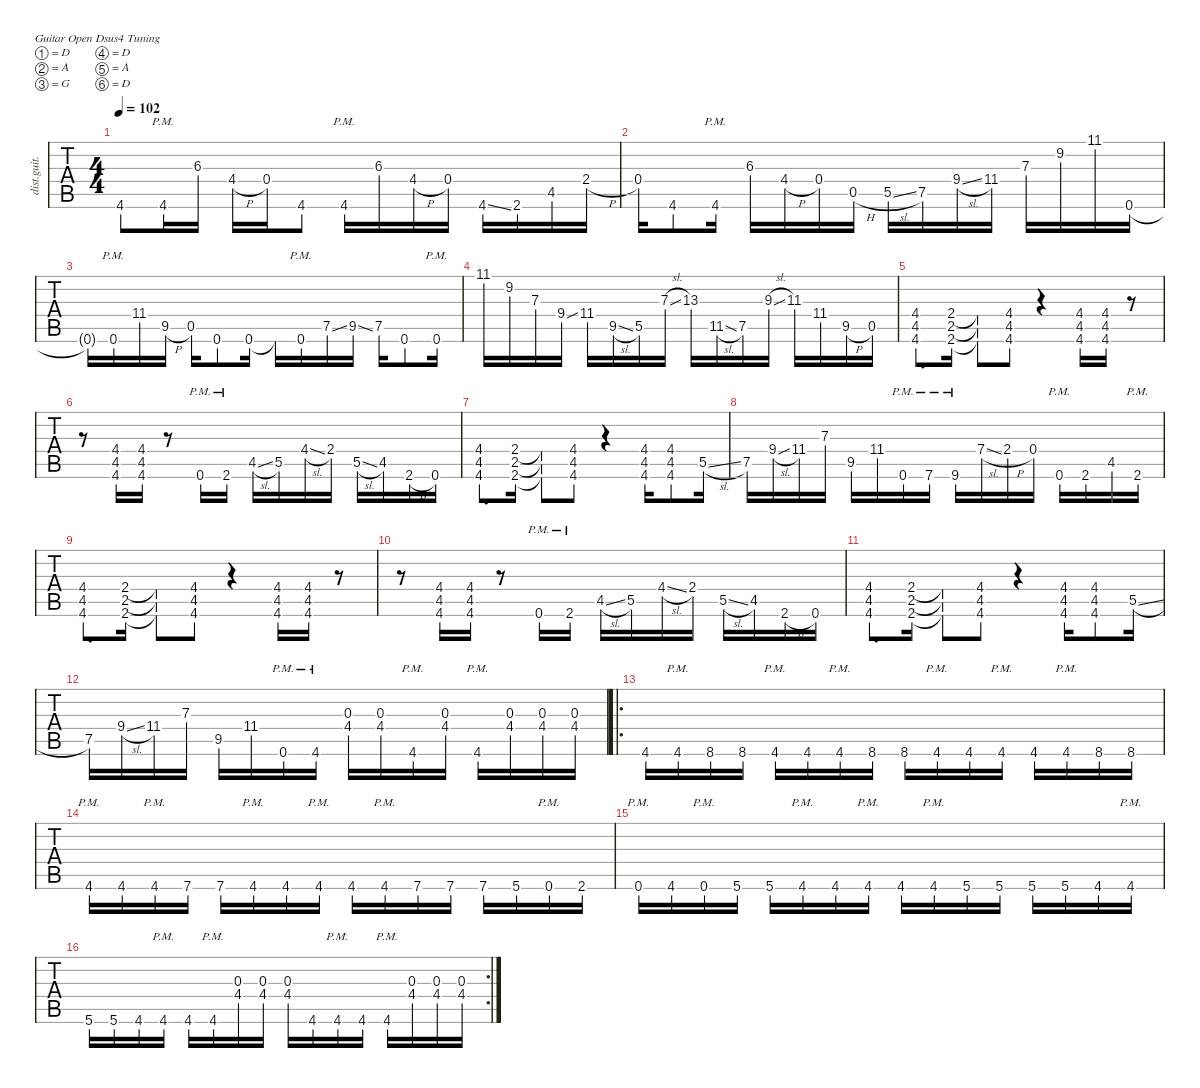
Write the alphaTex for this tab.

\defaultSystemsLayout 4
\hideDynamics
\bracketExtendMode nobrackets
\track ("Distortion Guitar" "dist.guit.") {instrument distortionguitar}
\staff {tabs}
\tuning (D4 A3 G3 D3 A2 D2)
\ts (4 4)
\tempo 102
\clef g2
\ks f#minor
4.6{acc #}.8{dy f beam Up} 4.6{pm acc #}.16{beam Up} 6.3{acc #}.16{beam Up} 4.4{h acc #}.16{beam Up} 0.4{acc forcenatural}.16{beam Up} 4.6{acc #}.8{beam Up} 4.6{pm acc #}.16{beam Up} 6.3{acc #}.16{beam Up} 4.4{h acc #}.16{beam Up} 0.4{acc forcenatural}.16{beam Up} 4.6{ss acc #}.16{beam Up} 2.6{acc forcenatural}.16{beam Up} 4.5{acc #}.16{beam Up} 2.4{h acc forcenatural}.16{beam Up} |
0.4{acc forcenatural}.16{beam Up} 4.6{acc #}.8{beam Up} 4.6{pm acc #}.16{beam Up} 6.3{acc #}.16{beam Up} 4.4{h acc #}.16{beam Up} 0.4{acc forcenatural}.16{beam Up} 0.5{h acc forcenatural}.16{beam Up} 5.5{sl acc forcenatural}.16{beam Up} 7.5{acc forcenatural}.16{beam Up} 9.4{sl acc forcenatural}.16{beam Up} 11.4{acc #}.16{beam Up} 7.3{acc forcenatural}.16{beam Up} 9.2{acc #}.16{beam Up} 11.1{acc #}.16{beam Up} 0.6{acc forcenatural}.16{beam Up} |
0.6{t acc forcenatural}.16{beam Up} 0.6{pm acc forcenatural}.16{beam Up} 11.4{acc #}.16{beam Up} 9.5{h acc #}.16{beam Up} 0.5{acc forcenatural}.16{beam Up} 0.6{acc forcenatural}.8{beam Up} 0.6{acc forcenatural}.16{beam Up} 0.6{t acc forcenatural}.16{beam Up} 0.6{pm acc forcenatural}.16{beam Up} 7.5{ss acc forcenatural}.16{beam Up} 9.5{ss acc #}.16{beam Up} 7.5{acc forcenatural}.16{beam Up} 0.6{acc forcenatural}.8{beam Up} 0.6{pm acc forcenatural}.16{beam Up} |
11.1{acc #}.16{beam Down} 9.2{acc #}.16{beam Down} 7.3{acc forcenatural}.16{beam Down} 9.4{ss acc forcenatural}.16{beam Down} 11.4{acc #}.16{beam Up} 9.5{sl acc #}.16{beam Up} 5.5{acc forcenatural}.16{beam Up} 7.3{sl acc forcenatural}.16{beam Up} 13.3{acc #}.16{beam Down} 11.5{sl acc #}.16{beam Down} 7.5{acc forcenatural}.16{beam Down} 9.3{sl acc forcenatural}.16{beam Down} 11.3{acc #}.16{beam Up} 11.4{acc #}.16{beam Up} 9.5{h acc #}.16{beam Up} 0.5{acc forcenatural}.16{beam Up} |
\section ("" "")
(4.6{acc #} 4.5{acc #} 4.4{acc #}).8{d beam Up} (2.4{acc forcenatural} 2.5{acc forcenatural} 2.6{acc forcenatural}).16{beam Up} (2.6{t acc forcenatural} 2.5{t acc forcenatural} 2.4{t acc forcenatural}).8{beam Up} (4.4{acc #} 4.5{acc #} 4.6{acc #}).8{beam Up} r.4{beam Down} (4.6{acc #} 4.5{acc #} 4.4{acc #}).16{beam Up} (4.4{acc #} 4.5{acc #} 4.6{acc #}).16{beam Up} r.8{beam Down} |
r.8{beam Down} (4.6{acc #} 4.5{acc #} 4.4{acc #}).16{dy mf beam Up} (4.6{acc #} 4.5{acc #} 4.4{acc #}).16{beam Up} r.8{beam Down} 0.6{pm acc forcenatural}.16{beam Up} 2.6{pm acc forcenatural}.16{beam Up} 4.5{sl acc #}.16{beam Up} 5.5{acc forcenatural}.16{beam Up} 4.4{sl acc #}.16{beam Up} 2.4{acc forcenatural}.16{beam Up} 5.5{sl acc forcenatural}.16{beam Up} 4.5{acc #}.16{beam Up} 2.6{h acc forcenatural}.16{beam Up} 0.6{acc forcenatural}.16{beam Up} |
(4.6{acc #} 4.5{acc #} 4.4{acc #}).8{d beam Up} (2.4{acc forcenatural} 2.5{acc forcenatural} 2.6{acc forcenatural}).16{beam Up} (2.4{t acc forcenatural} 2.5{t acc forcenatural} 2.6{t acc forcenatural}).8{beam Up} (4.6{acc #} 4.5{acc #} 4.4{acc #}).8{beam Up} r.4{beam Down} (4.4{acc #} 4.5{acc #} 4.6{acc #}).16{beam Up} (4.6{st acc #} 4.5{st acc #} 4.4{st acc #}).8{beam Up} 5.5{sl acc forcenatural}.16{beam Up} |
7.5{acc forcenatural}.16{beam Up} 9.4{sl acc forcenatural}.16{beam Up} 11.4{acc #}.16{beam Up} 7.3{acc forcenatural}.16{beam Up} 9.5{acc #}.16{beam Up} 11.4{acc #}.16{beam Up} 0.6{pm acc forcenatural}.16{beam Up} 7.6{pm acc forcenatural}.16{beam Up} 9.6{pm acc forcenatural}.16{beam Up} 7.4{sl acc forcenatural}.16{beam Up} 2.4{h acc forcenatural}.16{beam Up} 0.4{acc forcenatural}.16{beam Up} 0.6{pm acc forcenatural}.16{beam Up} 2.6{acc forcenatural}.16{beam Up} 4.5{acc #}.16{beam Up} 2.6{pm acc forcenatural}.16{beam Up} |
(4.6{acc #} 4.5{acc #} 4.4{acc #}).8{d dy f beam Up} (2.4{acc forcenatural} 2.5{acc forcenatural} 2.6{acc forcenatural}).16{beam Up} (2.6{t acc forcenatural} 2.5{t acc forcenatural} 2.4{t acc forcenatural}).8{beam Up} (4.4{acc #} 4.5{acc #} 4.6{acc #}).8{beam Up} r.4{beam Down} (4.6{acc #} 4.5{acc #} 4.4{acc #}).16{beam Up} (4.4{acc #} 4.5{acc #} 4.6{acc #}).16{beam Up} r.8{beam Down} |
r.8{beam Down} (4.6{acc #} 4.5{acc #} 4.4{acc #}).16{dy mf beam Up} (4.6{acc #} 4.5{acc #} 4.4{acc #}).16{beam Up} r.8{beam Down} 0.6{pm acc forcenatural}.16{beam Up} 2.6{pm acc forcenatural}.16{beam Up} 4.5{sl acc #}.16{beam Up} 5.5{acc forcenatural}.16{beam Up} 4.4{sl acc #}.16{beam Up} 2.4{acc forcenatural}.16{beam Up} 5.5{sl acc forcenatural}.16{beam Up} 4.5{acc #}.16{beam Up} 2.6{h acc forcenatural}.16{beam Up} 0.6{acc forcenatural}.16{beam Up} |
(4.6{acc #} 4.5{acc #} 4.4{acc #}).8{d beam Up} (2.4{acc forcenatural} 2.5{acc forcenatural} 2.6{acc forcenatural}).16{beam Up} (2.4{t acc forcenatural} 2.5{t acc forcenatural} 2.6{t acc forcenatural}).8{beam Up} (4.6{acc #} 4.5{acc #} 4.4{acc #}).8{beam Up} r.4{beam Down} (4.4{acc #} 4.5{acc #} 4.6{acc #}).16{beam Up} (4.6{st acc #} 4.5{st acc #} 4.4{st acc #}).8{beam Up} 5.5{sl acc forcenatural}.16{beam Up} |
7.5{acc forcenatural}.16{beam Up} 9.4{sl acc forcenatural}.16{beam Up} 11.4{acc #}.16{beam Up} 7.3{acc forcenatural}.16{beam Up} 9.5{acc #}.16{beam Up} 11.4{acc #}.16{beam Up} 0.6{pm acc forcenatural}.16{beam Up} 4.6{pm acc #}.16{beam Up} (4.4{acc #} 0.3{acc forcenatural}).16{beam Up} (4.4{acc #} 0.3{acc forcenatural}).16{beam Up} 4.6{pm acc #}.16{beam Up} (4.4{acc #} 0.3{acc forcenatural}).16{beam Up} 4.6{pm acc #}.16{beam Up} (4.4{acc #} 0.3{acc forcenatural}).16{beam Up} (4.4{acc #} 0.3{acc forcenatural}).16{beam Up} (4.4{acc #} 0.3{acc forcenatural}).16{beam Up} |
\ro
\section ("" "")
4.6{acc #}.16{beam Up} 4.6{pm acc #}.16{beam Up} 8.6{acc #}.16{beam Up} 8.6{acc #}.16{beam Up} 4.6{pm acc #}.16{beam Up} 4.6{acc #}.16{beam Up} 4.6{pm acc #}.16{beam Up} 8.6{acc #}.16{beam Up} 8.6{acc #}.16{beam Up} 4.6{pm acc #}.16{beam Up} 4.6{acc #}.16{beam Up} 4.6{pm acc #}.16{beam Up} 4.6{acc #}.16{beam Up} 4.6{pm acc #}.16{beam Up} 8.6{acc #}.16{beam Up} 8.6{acc #}.16{beam Up} |
4.6{pm acc #}.16{beam Up} 4.6{acc #}.16{beam Up} 4.6{pm acc #}.16{beam Up} 7.6{acc forcenatural}.16{beam Up} 7.6{acc forcenatural}.16{beam Up} 4.6{pm acc #}.16{beam Up} 4.6{acc #}.16{beam Up} 4.6{pm acc #}.16{beam Up} 4.6{acc #}.16{beam Up} 4.6{pm acc #}.16{beam Up} 7.6{acc forcenatural}.16{beam Up} 7.6{acc forcenatural}.16{beam Up} 7.6{acc forcenatural}.16{beam Up} 5.6{acc forcenatural}.16{beam Up} 0.6{pm acc forcenatural}.16{beam Up} 2.6{acc forcenatural}.16{beam Up} |
0.6{pm acc forcenatural}.16{beam Up} 4.6{acc #}.16{beam Up} 0.6{pm acc forcenatural}.16{beam Up} 5.6{acc forcenatural}.16{beam Up} 5.6{acc forcenatural}.16{beam Up} 4.6{pm acc #}.16{beam Up} 4.6{acc #}.16{beam Up} 4.6{pm acc #}.16{beam Up} 4.6{acc #}.16{beam Up} 4.6{pm acc #}.16{beam Up} 5.6{acc forcenatural}.16{beam Up} 5.6{acc forcenatural}.16{beam Up} 5.6{acc forcenatural}.16{beam Up} 5.6{acc forcenatural}.16{beam Up} 4.6{acc #}.16{beam Up} 4.6{pm acc #}.16{beam Up} |
\rc 2
5.6{acc forcenatural}.16{beam Up} 5.6{acc forcenatural}.16{beam Up} 4.6{acc #}.16{beam Up} 4.6{pm acc #}.16{beam Up} 4.6{acc #}.16{beam Up} 4.6{pm acc #}.16{beam Up} (4.4{acc #} 0.3{acc forcenatural}).16{beam Up} (4.4{acc #} 0.3{acc forcenatural}).16{beam Up} (4.4{acc #} 0.3{acc forcenatural}).16{beam Up} 4.6{acc #}.16{beam Up} 4.6{pm acc #}.16{beam Up} 4.6{acc #}.16{beam Up} 4.6{pm acc #}.16{beam Up} (4.4{acc #} 0.3{acc forcenatural}).16{beam Up} (4.4{acc #} 0.3{acc forcenatural}).16{beam Up} (4.4{acc #} 0.3{acc forcenatural}).16{beam Up}
